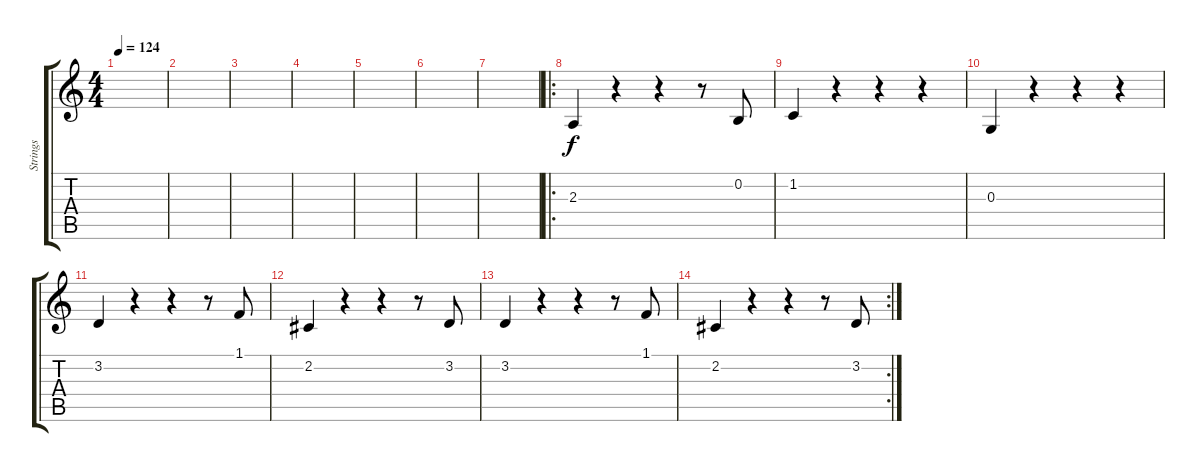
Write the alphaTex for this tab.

\track ("Strings" "Strings") {instrument stringensemble2}
\staff {score tabs}
\tuning (E4 B3 G3 D3 A2 D2) {hide}
\ts (4 4)
\tempo 124
\clef g2
\ks c
|
|
|
|
|
|
|
\ro
2.3.4 r.4 r.4 r.8 0.2.8 |
1.2.4 r.4 r.4 r.4 |
0.3.4 r.4 r.4 r.4 |
3.2.4 r.4 r.4 r.8 1.1.8 |
2.2.4 r.4 r.4 r.8 3.2.8 |
3.2.4 r.4 r.4 r.8 1.1.8 |
\rc 2
2.2.4 r.4 r.4 r.8 3.2.8
